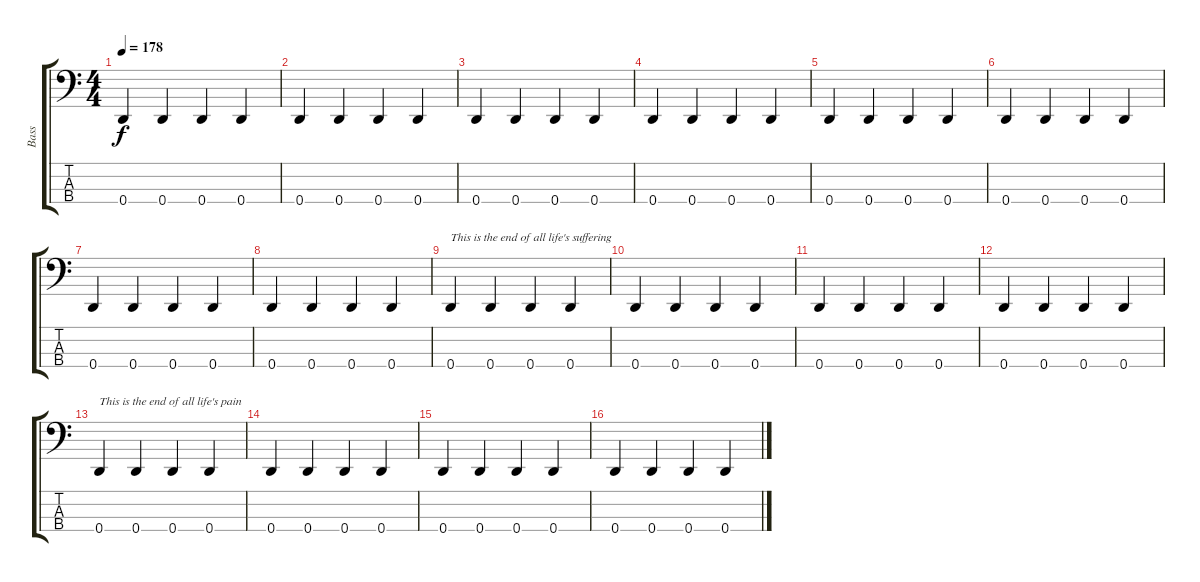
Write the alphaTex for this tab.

\track ("Bass" "Bass") {instrument electricbasspick}
\staff {score tabs}
\tuning (F2 C2 G1 D1) {hide}
\ts (4 4)
\tempo 178
\clef f4
\ks c
0.4.4{dy f instrument electricbasspick} 0.4.4 0.4.4 0.4.4 |
0.4.4 0.4.4 0.4.4 0.4.4 |
0.4.4 0.4.4 0.4.4 0.4.4 |
0.4.4 0.4.4 0.4.4 0.4.4 |
0.4.4 0.4.4 0.4.4 0.4.4 |
0.4.4 0.4.4 0.4.4 0.4.4 |
0.4.4 0.4.4 0.4.4 0.4.4 |
0.4.4 0.4.4 0.4.4 0.4.4 |
0.4.4{txt "This is the end of all life's suffering"} 0.4.4 0.4.4 0.4.4 |
0.4.4 0.4.4 0.4.4 0.4.4 |
0.4.4 0.4.4 0.4.4 0.4.4 |
0.4.4 0.4.4 0.4.4 0.4.4 |
0.4.4{txt "This is the end of all life's pain"} 0.4.4 0.4.4 0.4.4 |
0.4.4 0.4.4 0.4.4 0.4.4 |
0.4.4 0.4.4 0.4.4 0.4.4 |
0.4.4 0.4.4 0.4.4 0.4.4
